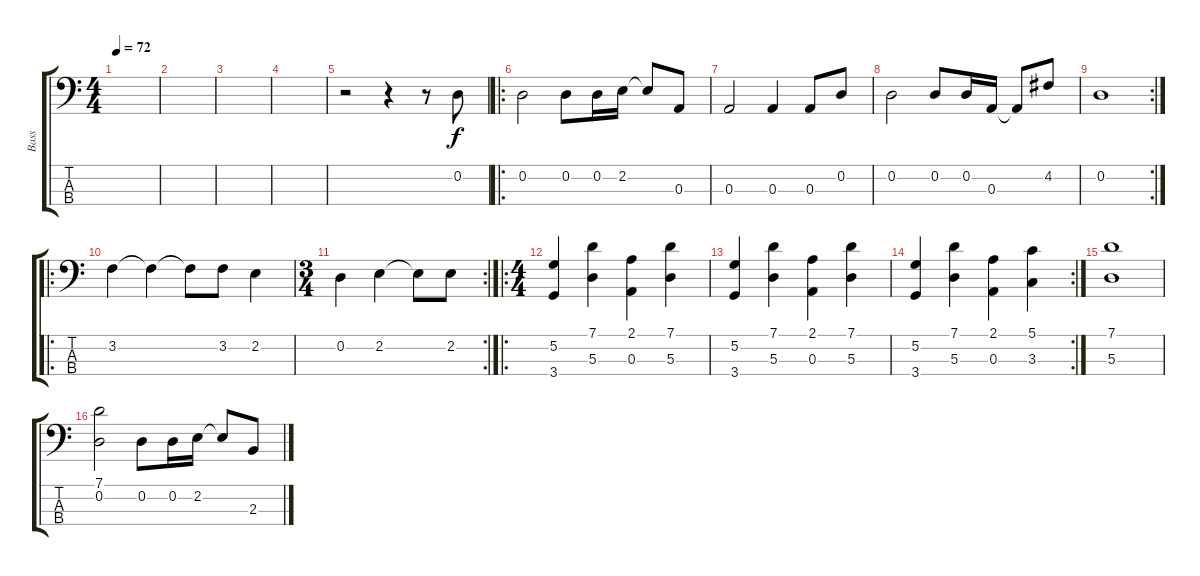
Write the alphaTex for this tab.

\track ("Bass" "Bass") {instrument electricbassfinger}
\staff {score tabs}
\tuning (G2 D2 A1 E1) {hide}
\ts (4 4)
\tempo 72
\clef f4
\ks c
|
|
|
|
r.2 r.4 r.8 0.2.8 |
\ro
0.2.2 0.2.8 0.2.16 2.2.16 2.2{t}.8 0.3.8 |
0.3.2 0.3.4 0.3.8 0.2.8 |
0.2.2 0.2.8 0.2.16 0.3.16 0.3{t}.8 4.2.8 |
\rc 2
0.2.1 |
\ro
3.2.4 3.2{t}.4 3.2{t}.8 3.2.8 2.2.4 |
\rc 2
\ts (3 4)
0.2.4 2.2.4 2.2{t}.8 2.2.8 |
\ro
\ts (4 4)
(5.2 3.4).4 (7.1 5.3).4 (2.1 0.3).4 (7.1 5.3).4 |
(5.2 3.4).4 (7.1 5.3).4 (2.1 0.3).4 (7.1 5.3).4 |
\rc 2
(5.2 3.4).4 (7.1 5.3).4 (2.1 0.3).4 (5.1 3.3).4 |
(7.1 5.3).1 |
(7.1 0.2).2 0.2.8 0.2.16 2.2.16 2.2{t}.8 2.3.8
